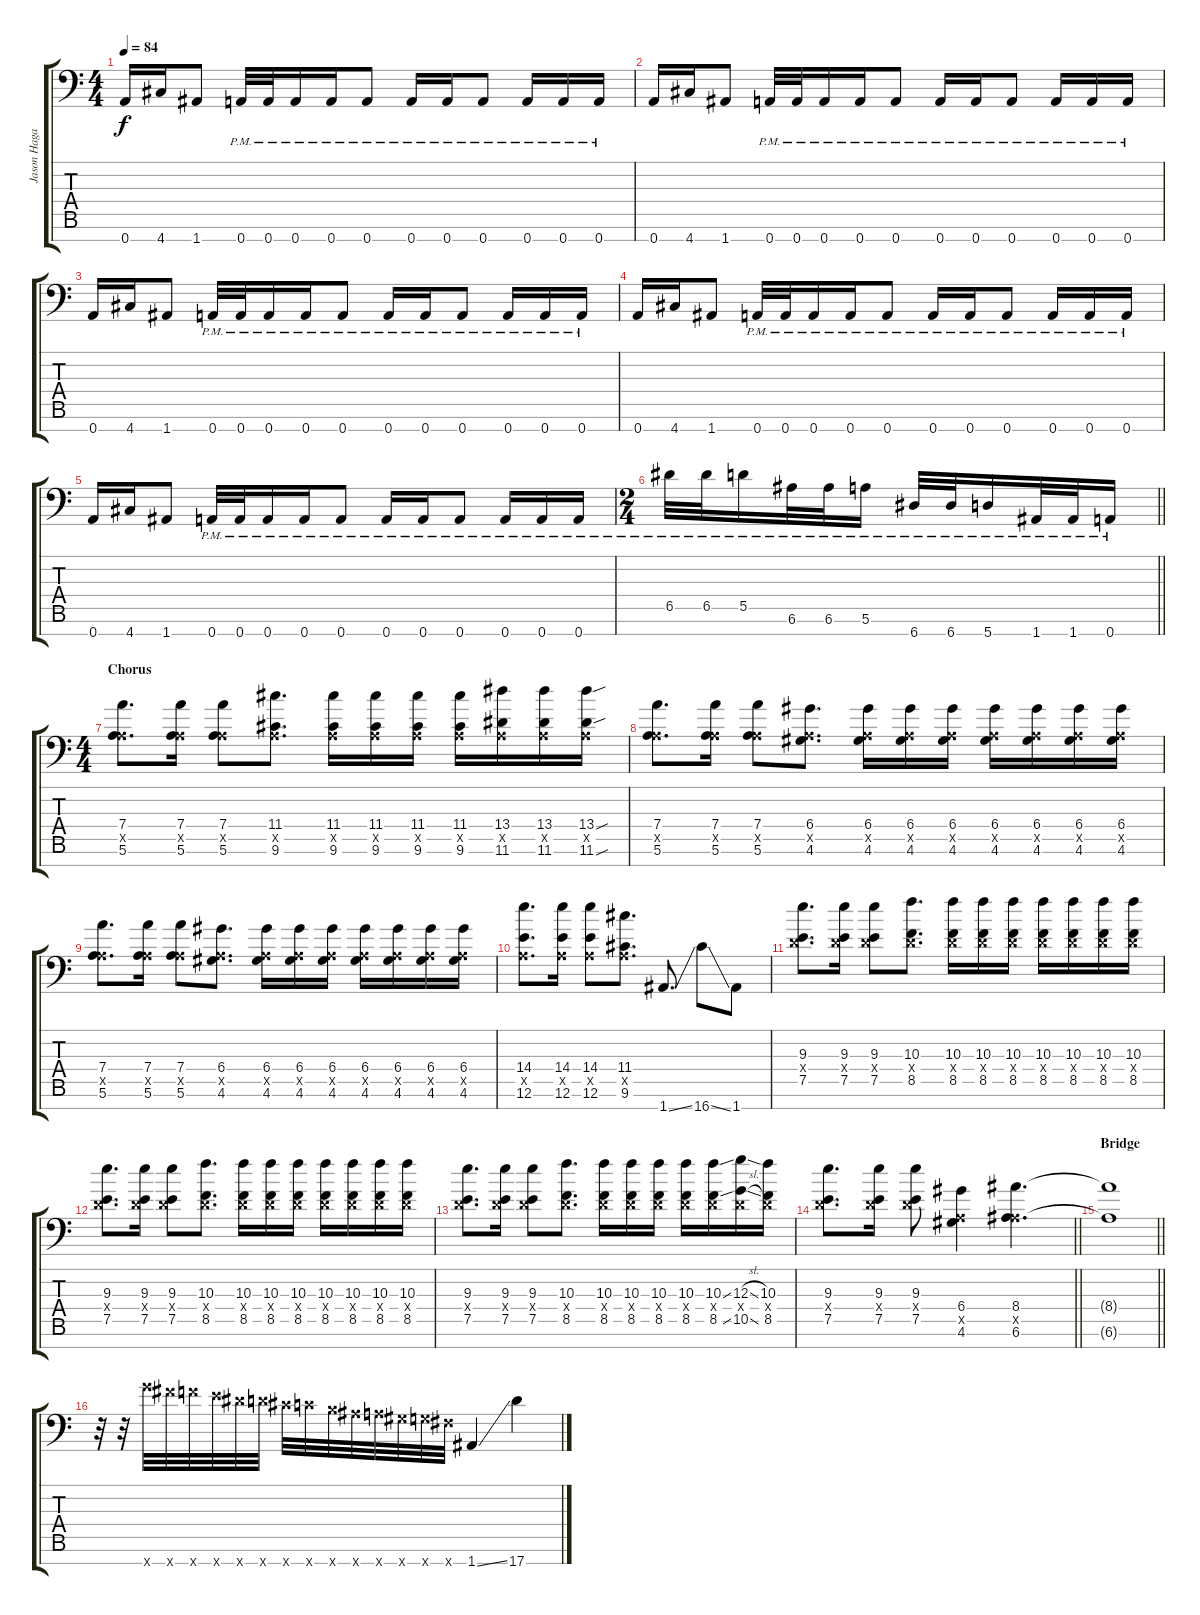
\track ("Jason Hagar" "Jason Haga") {instrument distortionguitar}
\staff {score tabs}
\tuning (E4 B3 G3 D3 A2 E2 A1) {hide}
\ts (4 4)
\tempo 84
\clef f4
\ks c
0.7.16{dy f} 4.7.16 1.7.8 0.7{pm}.32 0.7{pm}.32 0.7{pm}.16 0.7{pm}.16 0.7{pm}.8 0.7{pm}.16 0.7{pm}.16 0.7{pm}.8 0.7{pm}.16 0.7{pm}.16 0.7{pm}.16 |
0.7.16 4.7.16 1.7.8 0.7{pm}.32 0.7{pm}.32 0.7{pm}.16 0.7{pm}.16 0.7{pm}.8 0.7{pm}.16 0.7{pm}.16 0.7{pm}.8 0.7{pm}.16 0.7{pm}.16 0.7{pm}.16 |
0.7.16 4.7.16 1.7.8 0.7{pm}.32 0.7{pm}.32 0.7{pm}.16 0.7{pm}.16 0.7{pm}.8 0.7{pm}.16 0.7{pm}.16 0.7{pm}.8 0.7{pm}.16 0.7{pm}.16 0.7{pm}.16 |
0.7.16 4.7.16 1.7.8 0.7{pm}.32 0.7{pm}.32 0.7{pm}.16 0.7{pm}.16 0.7{pm}.8 0.7{pm}.16 0.7{pm}.16 0.7{pm}.8 0.7{pm}.16 0.7{pm}.16 0.7{pm}.16 |
0.7.16 4.7.16 1.7.8 0.7{pm}.32 0.7{pm}.32 0.7{pm}.16 0.7{pm}.16 0.7{pm}.8 0.7{pm}.16 0.7{pm}.16 0.7{pm}.8 0.7{pm}.16 0.7{pm}.16 0.7{pm}.16 |
\ts (2 4)
\barLineRight lightlight
6.5{pm}.32 6.5{pm}.32 5.5{pm}.16 6.6{pm}.32 6.6{pm}.32 5.6{pm}.16 6.7{pm}.32 6.7{pm}.32 5.7{pm}.16 1.7{pm}.32 1.7{pm}.32 0.7{pm}.16 |
\ts (4 4)
\section ("" "Chorus")
(7.4 0.5{x} 5.6).8{d} (7.4 0.5{x} 5.6).16 (7.4 0.5{x} 5.6).8 (11.4 0.5{x} 9.6).8{d} (11.4 0.5{x} 9.6).16 (11.4 0.5{x} 9.6).16 (11.4 0.5{x} 9.6).16 (11.4 0.5{x} 9.6).16 (13.4 0.5{x} 11.6).16 (13.4 0.5{x} 11.6).16 (13.4{sou} 0.5{x} 11.6{sou}).16 |
(7.4 0.5{x} 5.6).8{d} (7.4 0.5{x} 5.6).16 (7.4 0.5{x} 5.6).8 (6.4 0.5{x} 4.6).8{d} (6.4 0.5{x} 4.6).16 (6.4 0.5{x} 4.6).16 (6.4 0.5{x} 4.6).16 (6.4 0.5{x} 4.6).16 (6.4 0.5{x} 4.6).16 (6.4 0.5{x} 4.6).16 (6.4 0.5{x} 4.6).16 |
(7.4 0.5{x} 5.6).8{d} (7.4 0.5{x} 5.6).16 (7.4 0.5{x} 5.6).8 (6.4 0.5{x} 4.6).8{d} (6.4 0.5{x} 4.6).16 (6.4 0.5{x} 4.6).16 (6.4 0.5{x} 4.6).16 (6.4 0.5{x} 4.6).16 (6.4 0.5{x} 4.6).16 (6.4 0.5{x} 4.6).16 (6.4 0.5{x} 4.6).16 |
(14.4 0.5{x} 12.6).8{d} (14.4 0.5{x} 12.6).16 (14.4 0.5{x} 12.6).8 (11.4 0.5{x} 9.6).8{d} 1.7{ss}.8{d} 16.7{ss}.8 1.7.8 |
(9.3 0.4{x} 7.5).8{d} (9.3 0.4{x} 7.5).16 (9.3 0.4{x} 7.5).8 (10.3 0.4{x} 8.5).8{d} (10.3 0.4{x} 8.5).16 (10.3 0.4{x} 8.5).16 (10.3 0.4{x} 8.5).16 (10.3 0.4{x} 8.5).16 (10.3 0.4{x} 8.5).16 (10.3 0.4{x} 8.5).16 (10.3 0.4{x} 8.5).16 |
(9.3 0.4{x} 7.5).8{d} (9.3 0.4{x} 7.5).16 (9.3 0.4{x} 7.5).8 (10.3 0.4{x} 8.5).8{d} (10.3 0.4{x} 8.5).16 (10.3 0.4{x} 8.5).16 (10.3 0.4{x} 8.5).16 (10.3 0.4{x} 8.5).16 (10.3 0.4{x} 8.5).16 (10.3 0.4{x} 8.5).16 (10.3 0.4{x} 8.5).16 |
(9.3 0.4{x} 7.5).8{d} (9.3 0.4{x} 7.5).16 (9.3 0.4{x} 7.5).8 (10.3 0.4{x} 8.5).8{d} (10.3 0.4{x} 8.5).16 (10.3 0.4{x} 8.5).16 (10.3 0.4{x} 8.5).16 (10.3 0.4{x} 8.5).16 (10.3{ss} 0.4{x} 8.5{ss}).16 (12.3{sl} 0.4{x} 10.5{sl}).16 (10.3 0.4{x} 8.5).16 |
\barLineRight lightlight
(9.3 0.4{x} 7.5).8{d} (9.3 0.4{x} 7.5).16 (9.3 0.4{x} 7.5).8 (6.4 0.5{x} 4.6).4 (8.4 0.5{x} 6.6).4{d} |
\section ("" "Bridge")
\barLineRight lightlight
(8.4{t} 6.6{t}).1 |
r.32{instrument guitarfretnoise} r.32 22.7{x}.32 21.7{x}.32 20.7{x}.32 19.7{x}.32 18.7{x}.32 17.7{x}.32 16.7{x}.32 15.7{x}.32 14.7{x}.32 13.7{x}.32 12.7{x}.32 11.7{x}.32 10.7{x}.32 9.7{x}.32 1.7{ss}.4{instrument distortionguitar} 17.7{ss}.4
